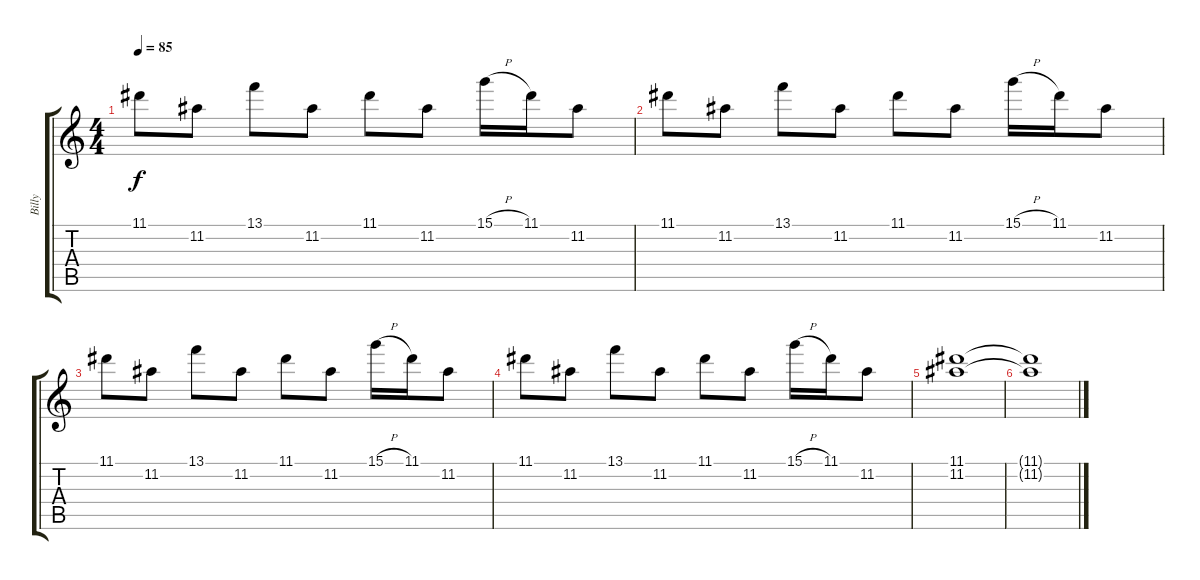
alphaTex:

\track ("Billy" "Billy") {instrument overdrivenguitar}
\staff {score tabs}
\tuning (E4 B3 G3 D3 A2 E2) {hide}
\ts (4 4)
\tempo 85
\clef g2
\ks c
11.1.8{dy f} 11.2.8 13.1.8 11.2.8 11.1.8 11.2.8 15.1{h}.16 11.1.16 11.2.8 |
11.1.8 11.2.8 13.1.8 11.2.8 11.1.8 11.2.8 15.1{h}.16 11.1.16 11.2.8 |
11.1.8 11.2.8 13.1.8 11.2.8 11.1.8 11.2.8 15.1{h}.16 11.1.16 11.2.8 |
11.1.8 11.2.8 13.1.8 11.2.8 11.1.8 11.2.8 15.1{h}.16 11.1.16 11.2.8 |
(11.1 11.2).1{volume 0} |
(11.1{t} 11.2{t}).1
